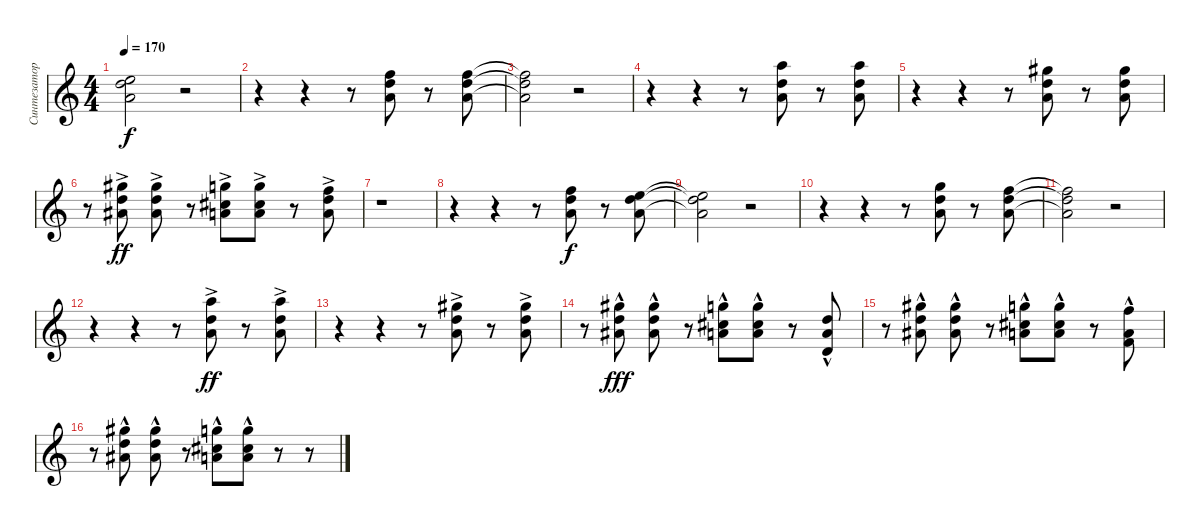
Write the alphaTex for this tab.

\track ("Синтезатор Rechst " "Синтезатор") {instrument stringensemble1}
\staff {score}
\tuning (E4 B3 G3 D3 A2 E2 B1) {hide}
\ts (4 4)
\tempo 170
\clef g2
\ks c
(12.1{t} 15.2{t} 14.3{t}).2{dy f} r.2 |
r.4 r.4 r.8 (13.1 15.2 14.3).8 r.8 (13.1 15.2 14.3).8 |
(13.1{t} 15.2{t} 14.3{t}).2 r.2 |
r.4 r.4 r.8 (17.1 15.2 14.3).8 r.8 (17.1 15.2 14.3).8 |
r.4 r.4 r.8 (16.1 15.2 14.3).8 r.8 (16.1 15.2 14.3).8 |
r.8 (16.1{ac} 15.2{ac} 15.3{ac}).8{dy ff} (16.1{ac} 15.2{ac} 15.3{ac}).8 r.8 (15.1{ac} 14.2{ac} 14.3{ac}).8 (15.1{ac} 14.2{ac} 14.3{ac}).8 r.8 (13.1{ac} 15.2{ac} 14.3{ac}).8 |
r.1 |
r.4 r.4 r.8 (13.1 15.2 14.3).8{dy f} r.8 (12.1 15.2 14.3).8 |
(12.1{t} 15.2{t} 14.3{t}).2 r.2 |
r.4 r.4 r.8 (15.1 15.2 14.3).8 r.8 (13.1 15.2 14.3).8 |
(13.1{t} 15.2{t} 14.3{t}).2 r.2 |
r.4 r.4 r.8 (17.1{ac} 15.2{ac} 14.3{ac}).8{dy ff} r.8 (17.1{ac} 15.2{ac} 14.3{ac}).8 |
r.4 r.4 r.8 (16.1{ac} 15.2{ac} 14.3{ac}).8 r.8 (16.1{ac} 15.2{ac} 14.3{ac}).8 |
r.8 (16.1{hac} 15.2{hac} 15.3{hac}).8{dy fff} (16.1{hac} 15.2{hac} 15.3{hac}).8 r.8 (15.1{hac} 14.2{hac} 14.3{hac}).8 (15.1{hac} 14.2{hac} 14.3{hac}).8 r.8 (15.2{hac} 14.3{hac} 12.4{hac}).8 |
r.8 (16.1{hac} 15.2{hac} 15.3{hac}).8 (16.1{hac} 15.2{hac} 15.3{hac}).8 r.8 (15.1{hac} 14.2{hac} 14.3{hac}).8 (15.1{hac} 14.2{hac} 14.3{hac}).8 r.8 (13.1{hac} 14.3{hac} 15.4{hac}).8 |
r.8 (16.1{hac} 15.2{hac} 15.3{hac}).8 (16.1{hac} 15.2{hac} 15.3{hac}).8 r.8 (15.1{hac} 14.2{hac} 14.3{hac}).8 (15.1{hac} 14.2{hac} 14.3{hac}).8 r.8 r.8
